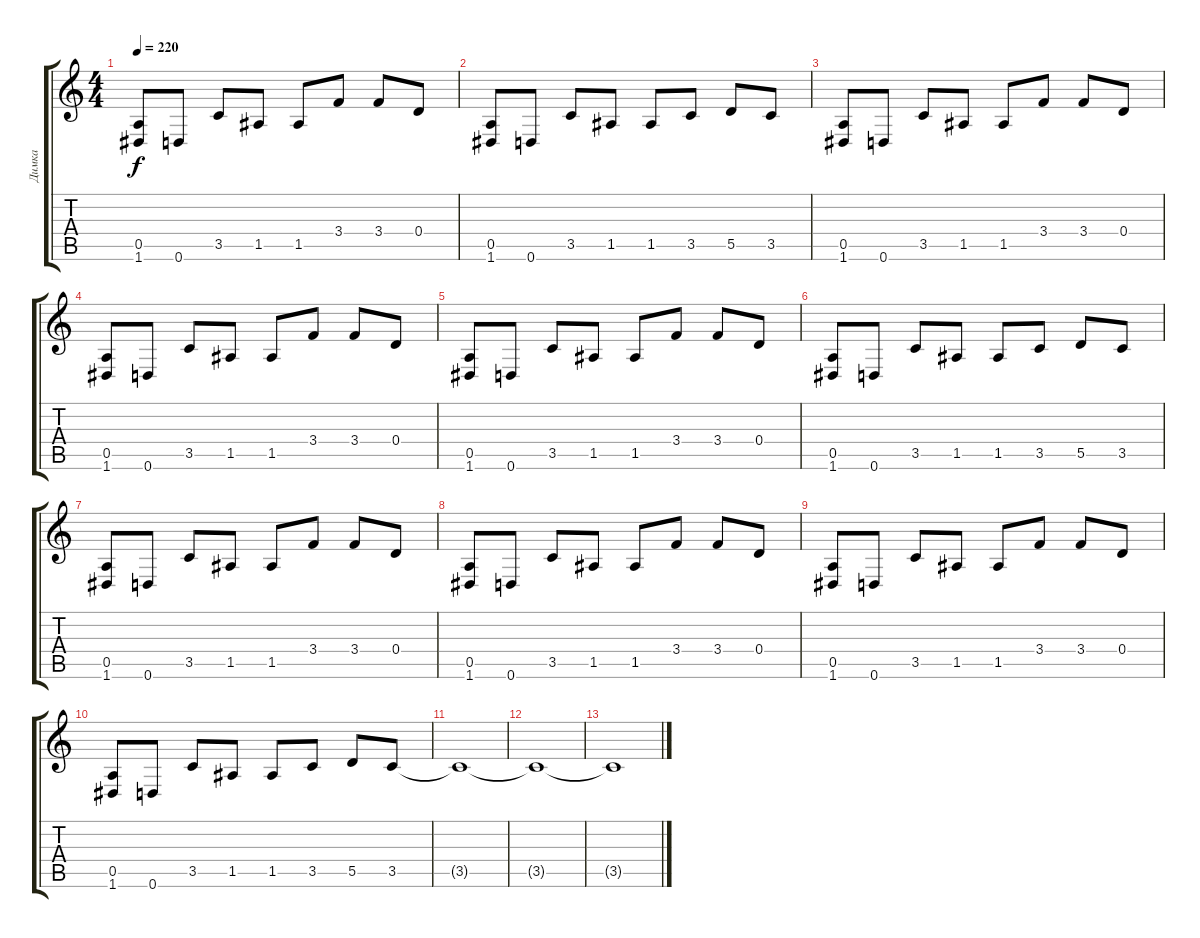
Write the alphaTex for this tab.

\track ("Димка" "Димка") {instrument distortionguitar}
\staff {score tabs}
\tuning (D4 B3 G3 D3 A2 D2) {hide}
\ts (4 4)
\tempo 220
\clef g2
\ks c
(0.5 1.6).8{dy f} 0.6.8 3.5.8 1.5.8 1.5.8 3.4.8 3.4.8 0.4.8 |
(0.5 1.6).8 0.6.8 3.5.8 1.5.8 1.5.8 3.5.8 5.5.8 3.5.8 |
(0.5 1.6).8 0.6.8 3.5.8 1.5.8 1.5.8 3.4.8 3.4.8 0.4.8 |
(0.5 1.6).8 0.6.8 3.5.8 1.5.8 1.5.8 3.4.8 3.4.8 0.4.8 |
(0.5 1.6).8 0.6.8 3.5.8 1.5.8 1.5.8 3.4.8 3.4.8 0.4.8 |
(0.5 1.6).8 0.6.8 3.5.8 1.5.8 1.5.8 3.5.8 5.5.8 3.5.8 |
(0.5 1.6).8 0.6.8 3.5.8 1.5.8 1.5.8 3.4.8 3.4.8 0.4.8 |
(0.5 1.6).8 0.6.8 3.5.8 1.5.8 1.5.8 3.4.8 3.4.8 0.4.8 |
(0.5 1.6).8 0.6.8 3.5.8 1.5.8 1.5.8 3.4.8 3.4.8 0.4.8 |
(0.5 1.6).8 0.6.8 3.5.8 1.5.8 1.5.8 3.5.8 5.5.8 3.5.8 |
3.5{t}.1 |
3.5{t}.1 |
3.5{t}.1
